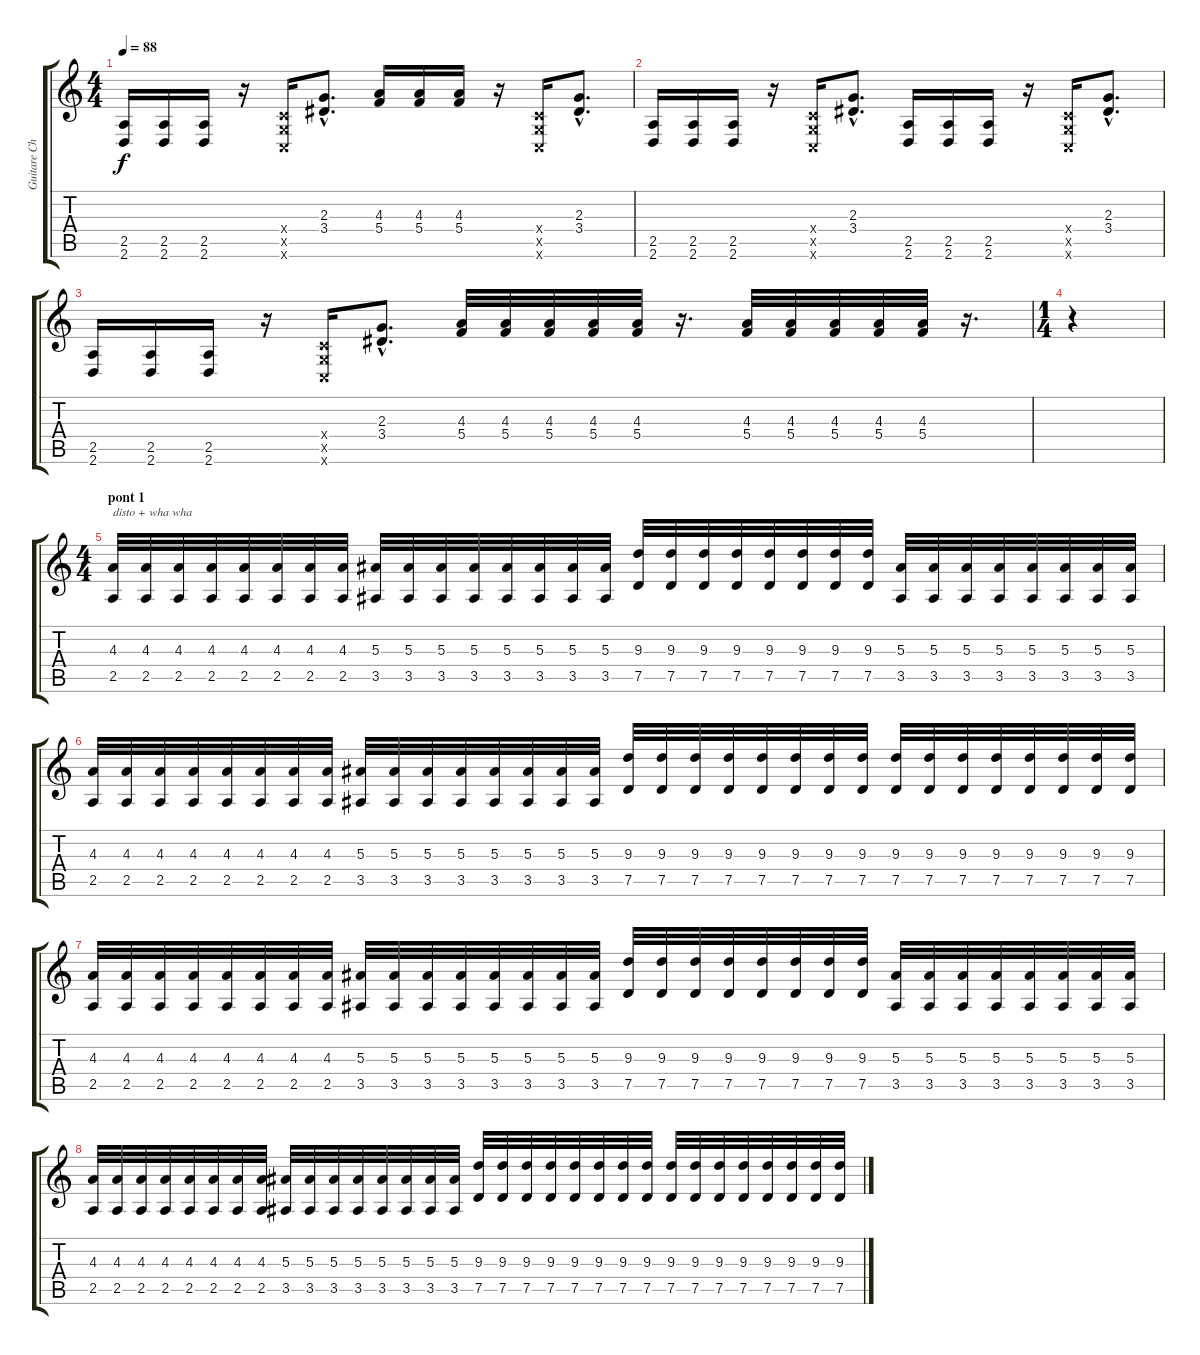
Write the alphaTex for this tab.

\track ("Guitare Cha" "Guitare Ch") {instrument acousticguitarnylon}
\staff {score tabs}
\tuning (D4 A3 F3 C3 G2 C2) {hide}
\ts (4 4)
\tempo 88
\clef g2
\ks c
(2.5 2.6).16{dy f} (2.5 2.6).16 (2.5 2.6).16 r.16 (0.4{x} 0.5{x} 0.6{x}).16 (2.3{hac} 3.4{hac}).8{d} (4.3 5.4).16 (4.3 5.4).16 (4.3 5.4).16 r.16 (0.4{x} 0.5{x} 0.6{x}).16 (2.3{hac} 3.4{hac}).8{d} |
(2.5 2.6).16 (2.5 2.6).16 (2.5 2.6).16 r.16 (0.4{x} 0.5{x} 0.6{x}).16 (2.3{hac} 3.4{hac}).8{d} (2.5 2.6).16 (2.5 2.6).16 (2.5 2.6).16 r.16 (0.4{x} 0.5{x} 0.6{x}).16 (2.3{hac} 3.4{hac}).8{d} |
(2.5 2.6).16 (2.5 2.6).16 (2.5 2.6).16 r.16 (0.4{x} 0.5{x} 0.6{x}).16 (2.3{hac} 3.4{hac}).8{d} (4.3 5.4).32 (4.3 5.4).32 (4.3 5.4).32 (4.3 5.4).32 (4.3 5.4).32 r.16{d} (4.3 5.4).32 (4.3 5.4).32 (4.3 5.4).32 (4.3 5.4).32 (4.3 5.4).32 r.16{d} |
\ts (1 4)
r.4 |
\ts (4 4)
\section ("" "pont 1")
(4.3 2.5).32{txt "disto + wha wha" instrument distortionguitar} (4.3 2.5).32 (4.3 2.5).32 (4.3 2.5).32 (4.3 2.5).32 (4.3 2.5).32 (4.3 2.5).32 (4.3 2.5).32 (5.3 3.5).32 (5.3 3.5).32 (5.3 3.5).32 (5.3 3.5).32 (5.3 3.5).32 (5.3 3.5).32 (5.3 3.5).32 (5.3 3.5).32 (9.3 7.5).32 (9.3 7.5).32 (9.3 7.5).32 (9.3 7.5).32 (9.3 7.5).32 (9.3 7.5).32 (9.3 7.5).32 (9.3 7.5).32 (5.3 3.5).32 (5.3 3.5).32 (5.3 3.5).32 (5.3 3.5).32 (5.3 3.5).32 (5.3 3.5).32 (5.3 3.5).32 (5.3 3.5).32 |
(4.3 2.5).32 (4.3 2.5).32 (4.3 2.5).32 (4.3 2.5).32 (4.3 2.5).32 (4.3 2.5).32 (4.3 2.5).32 (4.3 2.5).32 (5.3 3.5).32 (5.3 3.5).32 (5.3 3.5).32 (5.3 3.5).32 (5.3 3.5).32 (5.3 3.5).32 (5.3 3.5).32 (5.3 3.5).32 (9.3 7.5).32 (9.3 7.5).32 (9.3 7.5).32 (9.3 7.5).32 (9.3 7.5).32 (9.3 7.5).32 (9.3 7.5).32 (9.3 7.5).32 (9.3 7.5).32 (9.3 7.5).32 (9.3 7.5).32 (9.3 7.5).32 (9.3 7.5).32 (9.3 7.5).32 (9.3 7.5).32 (9.3 7.5).32 |
(4.3 2.5).32 (4.3 2.5).32 (4.3 2.5).32 (4.3 2.5).32 (4.3 2.5).32 (4.3 2.5).32 (4.3 2.5).32 (4.3 2.5).32 (5.3 3.5).32 (5.3 3.5).32 (5.3 3.5).32 (5.3 3.5).32 (5.3 3.5).32 (5.3 3.5).32 (5.3 3.5).32 (5.3 3.5).32 (9.3 7.5).32 (9.3 7.5).32 (9.3 7.5).32 (9.3 7.5).32 (9.3 7.5).32 (9.3 7.5).32 (9.3 7.5).32 (9.3 7.5).32 (5.3 3.5).32 (5.3 3.5).32 (5.3 3.5).32 (5.3 3.5).32 (5.3 3.5).32 (5.3 3.5).32 (5.3 3.5).32 (5.3 3.5).32 |
(4.3 2.5).32 (4.3 2.5).32 (4.3 2.5).32 (4.3 2.5).32 (4.3 2.5).32 (4.3 2.5).32 (4.3 2.5).32 (4.3 2.5).32 (5.3 3.5).32 (5.3 3.5).32 (5.3 3.5).32 (5.3 3.5).32 (5.3 3.5).32 (5.3 3.5).32 (5.3 3.5).32 (5.3 3.5).32 (9.3 7.5).32 (9.3 7.5).32 (9.3 7.5).32 (9.3 7.5).32 (9.3 7.5).32 (9.3 7.5).32 (9.3 7.5).32 (9.3 7.5).32 (9.3 7.5).32 (9.3 7.5).32 (9.3 7.5).32 (9.3 7.5).32 (9.3 7.5).32 (9.3 7.5).32 (9.3 7.5).32 (9.3 7.5).32
